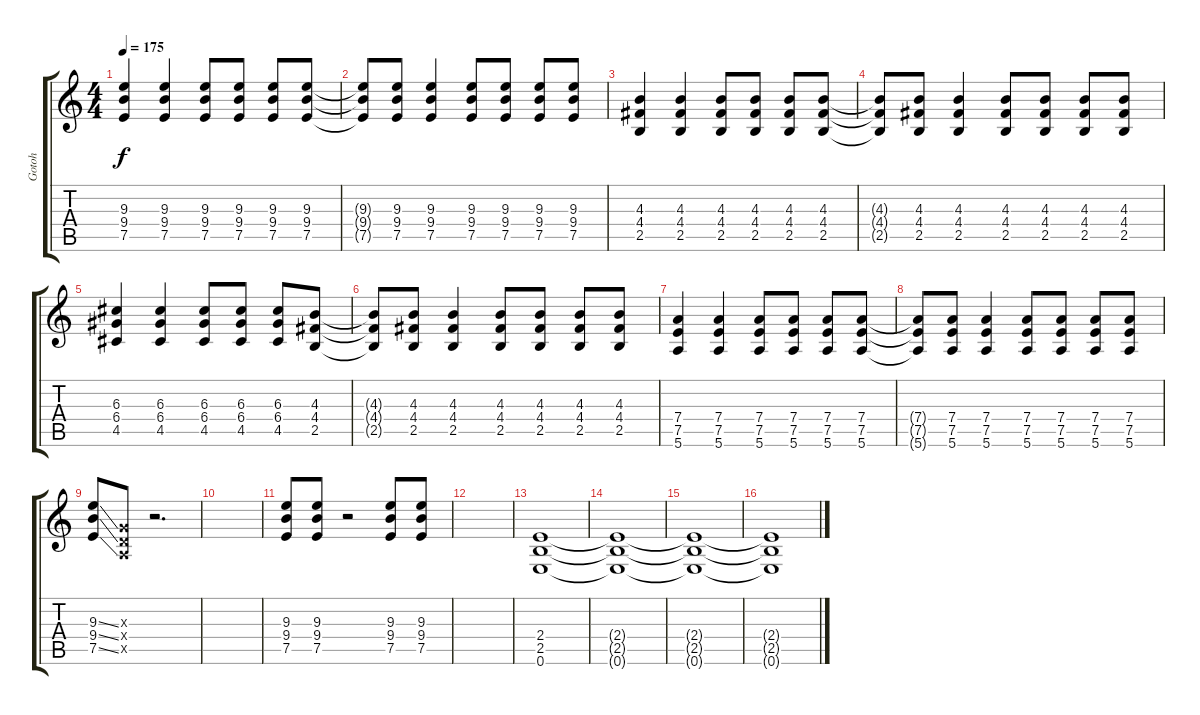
\track ("Gotoh" "Gotoh") {instrument overdrivenguitar}
\staff {score tabs}
\tuning (E4 B3 G3 D3 A2 E2) {hide}
\ts (4 4)
\tempo 175
\clef g2
\ks c
(9.3 9.4 7.5).4{dy f} (9.3 9.4 7.5).4 (9.3 9.4 7.5).8 (9.3 9.4 7.5).8 (9.3 9.4 7.5).8 (9.3 9.4 7.5).8 |
(9.3{t} 9.4{t} 7.5{t}).8 (9.3 9.4 7.5).8 (9.3 9.4 7.5).4 (9.3 9.4 7.5).8 (9.3 9.4 7.5).8 (9.3 9.4 7.5).8 (9.3 9.4 7.5).8 |
(4.3 4.4 2.5).4 (4.3 4.4 2.5).4 (4.3 4.4 2.5).8 (4.3 4.4 2.5).8 (4.3 4.4 2.5).8 (4.3 4.4 2.5).8 |
(4.3{t} 4.4{t} 2.5{t}).8 (4.3 4.4 2.5).8 (4.3 4.4 2.5).4 (4.3 4.4 2.5).8 (4.3 4.4 2.5).8 (4.3 4.4 2.5).8 (4.3 4.4 2.5).8 |
(6.3 6.4 4.5).4 (6.3 6.4 4.5).4 (6.3 6.4 4.5).8 (6.3 6.4 4.5).8 (6.3 6.4 4.5).8 (4.3 4.4 2.5).8 |
(4.3{t} 4.4{t} 2.5{t}).8 (4.3 4.4 2.5).8 (4.3 4.4 2.5).4 (4.3 4.4 2.5).8 (4.3 4.4 2.5).8 (4.3 4.4 2.5).8 (4.3 4.4 2.5).8 |
(7.4 7.5 5.6).4 (7.4 7.5 5.6).4 (7.4 7.5 5.6).8 (7.4 7.5 5.6).8 (7.4 7.5 5.6).8 (7.4 7.5 5.6).8 |
(7.4{t} 7.5{t} 5.6{t}).8 (7.4 7.5 5.6).8 (7.4 7.5 5.6).4 (7.4 7.5 5.6).8 (7.4 7.5 5.6).8 (7.4 7.5 5.6).8 (7.4 7.5 5.6).8 |
(9.3{ss} 9.4{ss} 7.5{ss}).8 (0.3{x} 0.4{x} 0.5{x}).8 r.2{d} |
|
(9.3 9.4 7.5).8 (9.3 9.4 7.5).8 r.2 (9.3 9.4 7.5).8 (9.3 9.4 7.5).8 |
|
(2.4 2.5 0.6).1 |
(2.4{t} 2.5{t} 0.6{t}).1 |
(2.4{t} 2.5{t} 0.6{t}).1 |
(2.4{t} 2.5{t} 0.6{t}).1
